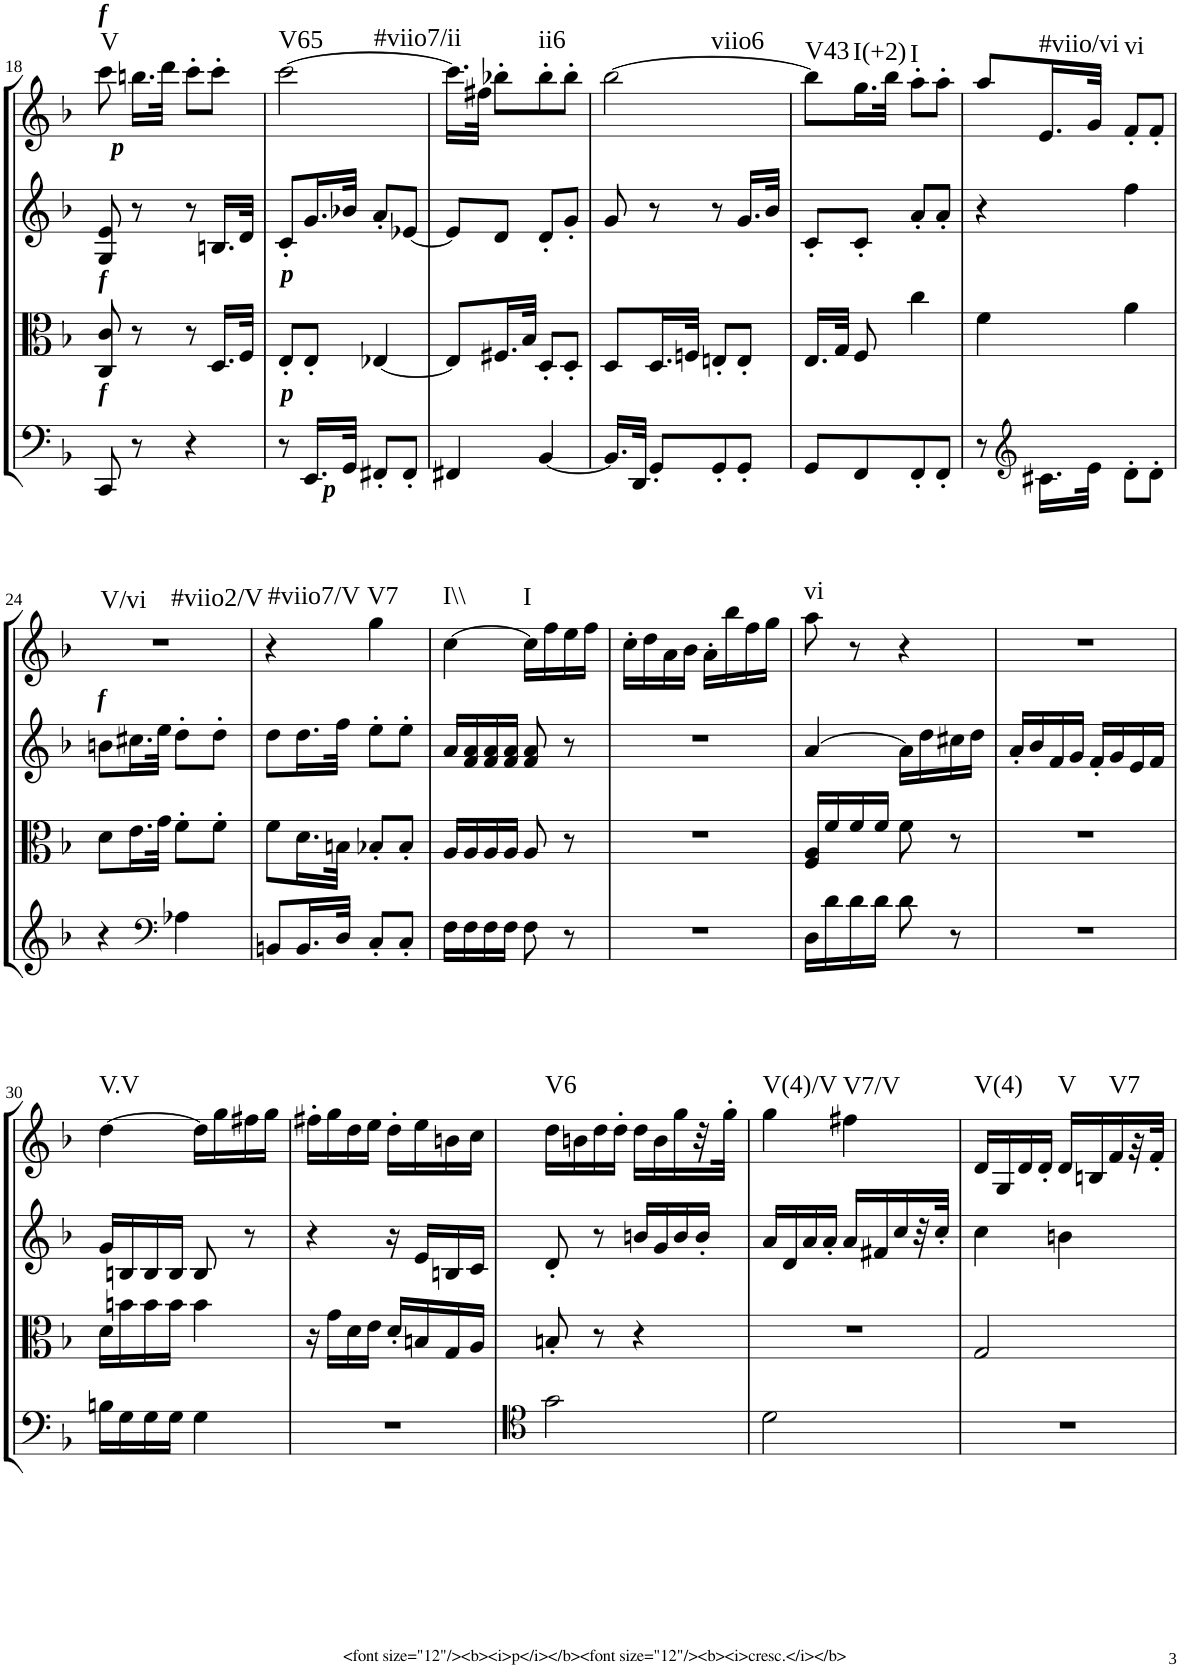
**kern	**kern	**kern	**kern	**harte
*part4	*part3	*part2	*part1	*part1
*staff4	*staff3	*staff2	*staff1	*
*I"Cello	*I"Viola	*I"2nd Violin	*I"1st Violin	*
*	*I'Vla	*I'Vln	*I'Vln	*
!!LO:PB:g=z
*clefF4	*clefC3	*clefG2	*clefG2	*
*k[b-]	*k[b-]	*k[b-]	*k[b-]	*
*F:	*F:	*F:	*F:	*
*M2/4	*M2/4	*M2/4	*M2/4	*
=18	=18	=18	=18	=18
!	!	!	!LO:TX:a:Bi:t=f	!
!	!	!LO:TX:a:Bi:t=p	!	!
!	!LO:TX:a:Bi:t=f	!	!	!
!LO:TX:a:Bi:t=f	!	!	!	!LO:H:kt=V
8CC/	8C/ 8c/	8G/ 8e/	8ccc\	N
8r	8r	8r	16.bbn\LL	.
.	.	.	32ddd\JJk	.
4r	8r	8r	8ccc'\L	.
.	16.D/LL	16.Bn/LL	8ccc'\J	.
.	32F/JJk	32d/JJk	.	.
=19	=19	=19	=19	=19
!	!LO:TX:a:Bi:t=p	!	!	!
!LO:TX:a:Bi:t=p	!	!	!	!
!LO:TX:b:Bi:t=p	!	!	!	!LO:H:n=1:kt=V65
!	!	!	!	!LO:H:n=2:kt=#viio7/ii
8r	8E'/L	8c'/L	[2ccc\	N N
16.EE/LL	8E'/J	16.g/L	.	.
32GG/JJk	.	32b-X/JJk	.	.
8FF#X'/L	[4E-X/	8a'/L	.	.
8FF#'/J	.	[8e-X/J	.	.
=20	=20	=20	=20	=20
4FF#X/	8E-/L]	8e-/L]	16.ccc\LL]	.
.	.	.	32ff#X\JJk	.
.	16.F#X/L	8d/J	8bb-X'\L	.
.	32B-/JJk	.	.	.
!	!	!	!	!LO:H:kt=ii6
[4BB-/	8D'/L	8d'/L	8bb-'\	N
.	8D'/J	8g'/J	8bb-'\J	.
=21	=21	=21	=21	=21
!	!	!	!	!LO:H:kt=viio6
16.BB-/LL]	8D/L	8g/	[2bb-\	N
32DD/JJk	.	.	.	.
8GG'/L	16.D/L	8r	.	.
.	32Fn/JJk	.	.	.
8GG'/	8En'/L	8r	.	.
8GG'/J	8E'/J	16.g/LL	.	.
.	.	32b-/JJk	.	.
=22	=22	=22	=22	=22
!	!	!	!	!LO:H:kt=V43
8GG/L	16.E/LL	8c'/L	8bb-\L]	N
.	32G/JJk	.	.	.
!	!	!	!	!LO:H:kt=I(+2)
8FF/	8F/	8c'/J	16.gg\L	N
.	.	.	32bb-\JJk	.
!	!	!	!	!LO:H:kt=I
8FF'/	4cc\	8a'/L	8aa'\L	N
8FF'/J	.	8a'/J	8aa'\J	.
=23	=23	=23	=23	=23
8r	4f\	4r	8aa/L	.
*clefG2	*	*	*	*
!	!	!	!	!LO:H:kt=#viio/vi
16.c#X\LL	.	.	16.e/L	N
32e\JJk	.	.	32g/JJk	.
!	!	!	!	!LO:H:kt=vi
8d'\L	4a\	4ff\	8f'/L	N
8d'\J	.	.	8f'/J	.
!!LO:LB:g=z
=24	=24	=24	=24	=24
!	!	!	!LO:TX:b:Bi:t=f	!LO:H:n=1:kt=V/vi
!	!	!	!	!LO:H:n=2:kt=#viio2/V
4r	8d\L	8bn\L	2r	N N
.	16.e\L	16.cc#X\L	.	.
.	32g\JJk	32ee\JJk	.	.
*clefF4	*	*	*	*
4A-X\	8f'\L	8dd'\L	.	.
.	8f'\J	8dd'\J	.	.
=25	=25	=25	=25	=25
!	!	!	!	!LO:H:kt=#viio7/V
8BBn/L	8f\L	8dd\L	4r	N
16.BB/L	16.d\L	16.dd\L	.	.
32D/JJk	32Bn\JJk	32ff\JJk	.	.
!	!	!	!	!LO:H:kt=V7
8C'/L	8B-X'/L	8ee'\L	4gg\	N
8C'/J	8B-'/J	8ee'\J	.	.
=26	=26	=26	=26	=26
!	!	!	!	!LO:H:kt=I\\
16F\LL	16A/LL	16a/LL	[4cc\	N
16F\	16A/	16f/ 16a/	.	.
16F\	16A/	16f/ 16a/	.	.
16F\JJ	16A/JJ	16f/ 16a/JJ	.	.
!	!	!	!	!LO:H:kt=I
8F\	8A/	8f/ 8a/	16cc\LL]	N
.	.	.	16ff\	.
8r	8r	8r	16ee\	.
.	.	.	16ff\JJ	.
=27	=27	=27	=27	=27
2r	2r	2r	16cc'\LL	.
.	.	.	16dd\	.
.	.	.	16a\	.
.	.	.	16b-\JJ	.
.	.	.	16a'\LL	.
.	.	.	16bb-\	.
.	.	.	16ff\	.
.	.	.	16gg\JJ	.
=28	=28	=28	=28	=28
!	!	!	!	!LO:H:kt=vi
16D\LL	16F/ 16A/LL	[4a/	8aa\	N
16d\	16f/	.	.	.
16d\	16f/	.	8r	.
16d\JJ	16f/JJ	.	.	.
8d\	8f\	16a\LL]	4r	.
.	.	16dd\	.	.
8r	8r	16cc#X\	.	.
.	.	16dd\JJ	.	.
=29	=29	=29	=29	=29
2r	2r	16a'/LL	2r	.
.	.	16b-/	.	.
.	.	16f/	.	.
.	.	16g/JJ	.	.
.	.	16f'/LL	.	.
.	.	16g/	.	.
.	.	16e/	.	.
.	.	16f/JJ	.	.
!!LO:LB:g=z
=30	=30	=30	=30	=30
!	!	!	!	!LO:H:kt=V.V
16Bn\LL	16d\LL	16g/LL	[4dd\	N
16G\	16bn\	16Bn/	.	.
16G\	16b\	16B/	.	.
16G\JJ	16b\JJ	16B/JJ	.	.
4G\	4b\	8B/	16dd\LL]	.
.	.	.	16gg\	.
.	.	8r	16ff#X\	.
.	.	.	16gg\JJ	.
=31	=31	=31	=31	=31
2r	16r	4r	16ff#X'\LL	.
.	16g\LL	.	16gg\	.
.	16d\	.	16dd\	.
.	16e\JJ	.	16ee\JJ	.
.	16d'/LL	16r	16dd'\LL	.
.	16Bn/	16e/LL	16ee\	.
.	16G/	16Bn/	16bn\	.
.	16A/JJ	16c/JJ	16cc\JJ	.
=32	=32	=32	=32	=32
*clefC4	*	*	*	*
!	!	!	!	!LO:H:kt=V6
2g\	8Bn'/	8d'/	16dd\LL	N
.	.	.	16bn\	.
.	8r	8r	16dd\	.
.	.	.	16dd'\JJ	.
.	4r	16bn/LL	16dd\LL	.
.	.	16g/	16b\	.
.	.	16b/	16gg\	.
.	.	16b'/JJ	32r	.
.	.	.	32gg'\JJJ	.
=33	=33	=33	=33	=33
!	!	!	!	!LO:H:kt=V(4)/V
2d\	2r	16a/LL	4gg\	N
.	.	16d/	.	.
.	.	16a/	.	.
.	.	16a'/JJ	.	.
!	!	!	!	!LO:H:kt=V7/V
.	.	16a/LL	4ff#X\	N
.	.	16f#X/	.	.
.	.	16cc/	.	.
.	.	32r	.	.
.	.	32cc'/JJJ	.	.
=34	=34	=34	=34	=34
!	!	!	!	!LO:H:kt=V(4)
2r	2G/	4cc\	16d/LL	N
.	.	.	16G/	.
.	.	.	16d/	.
.	.	.	16d'/JJ	.
!	!	!	!	!LO:H:kt=V
.	.	4bn\	16d/LL	N
.	.	.	16Bn/	.
!	!	!	!	!LO:H:kt=V7
.	.	.	16f/	N
.	.	.	32r	.
.	.	.	32f'/JJJ	.
=	=	=	=	=
*-	*-	*-	*-	*-
